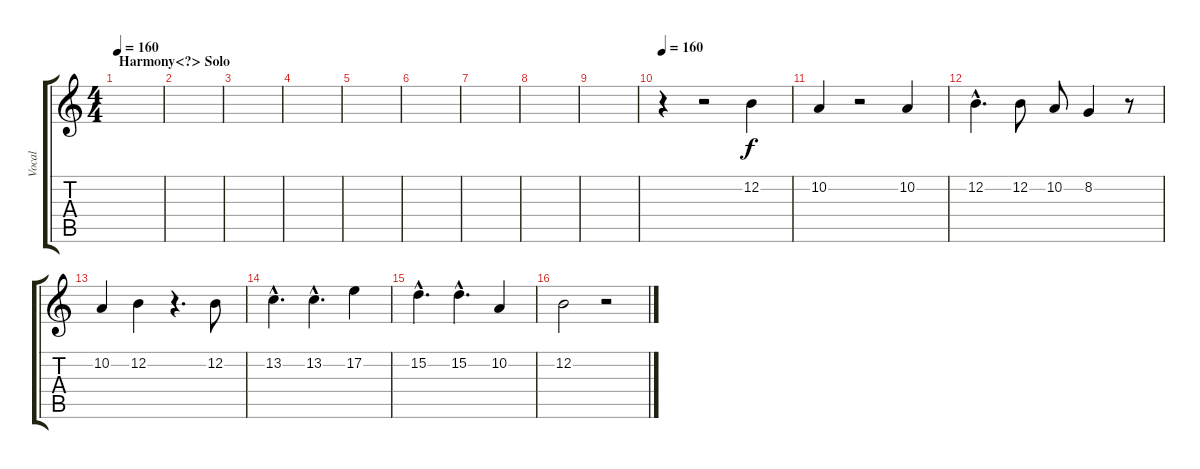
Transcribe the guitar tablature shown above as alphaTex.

\track ("Vocal" "Vocal") {instrument lead5charang}
\staff {score tabs}
\tuning (E4 B3 G3 D3 A2 E2) {hide}
\ts (4 4)
\section ("" "Harmony<?> Solo")
\tempo 160
\clef g2
\ks c
|
|
|
|
|
|
|
|
|
\tempo 160
r.4 r.2 12.2.4 |
10.2.4 r.2 10.2.4 |
12.2{hac}.4{d} 12.2.8 10.2.8 8.2.4 r.8 |
10.2.4 12.2.4 r.4{d} 12.2.8 |
13.2{hac}.4{d} 13.2{hac}.4{d} 17.2.4 |
15.2{hac}.4{d} 15.2{hac}.4{d} 10.2.4 |
12.2.2 r.2
